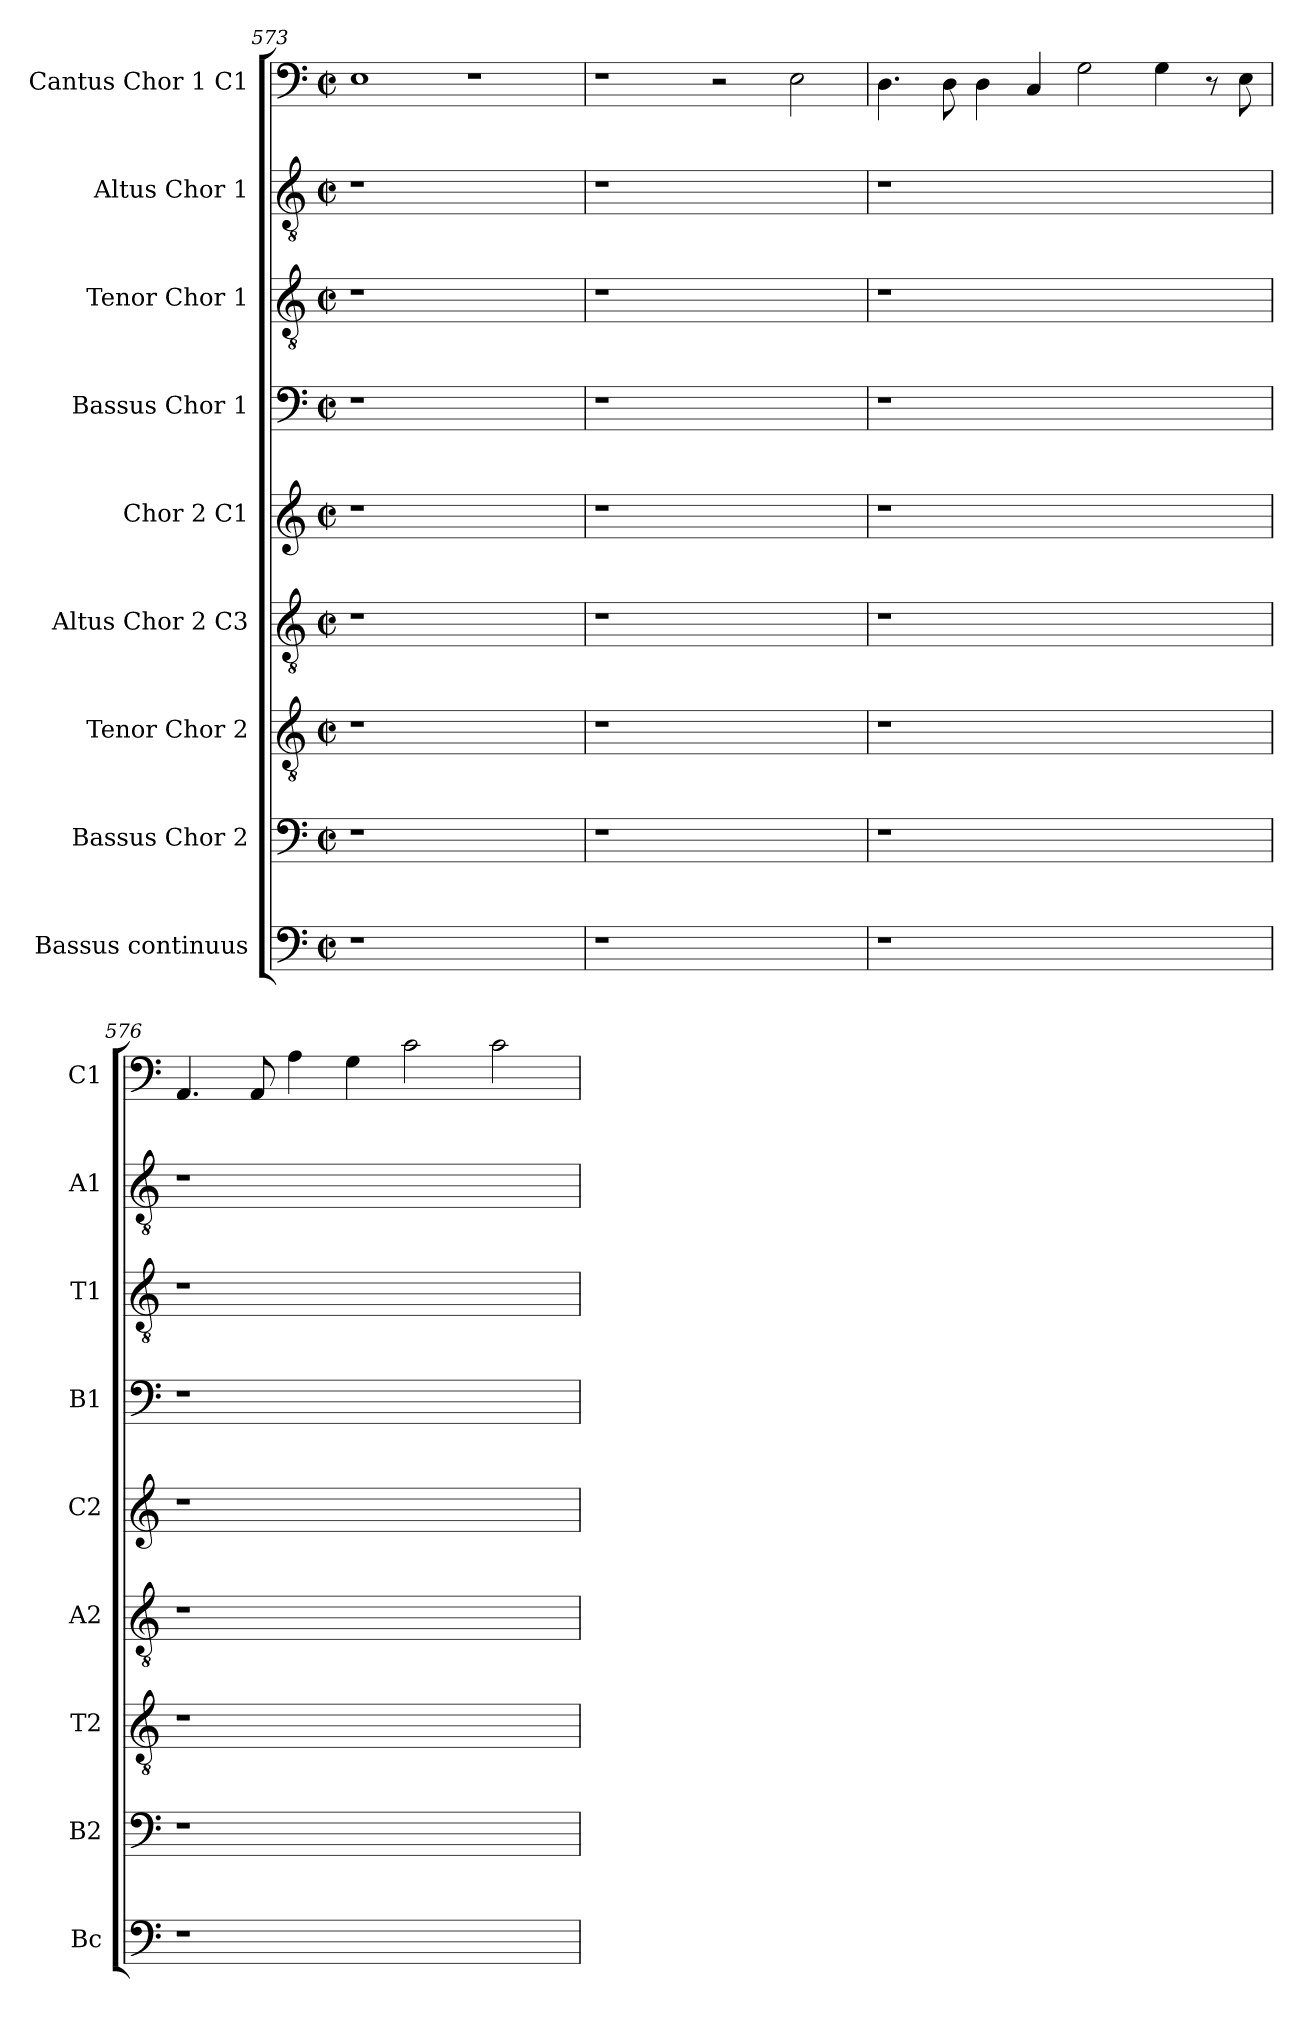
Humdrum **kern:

**kern	**kern	**kern	**kern	**kern	**kern	**kern	**kern	**kern
*part9	*part8	*part7	*part6	*part5	*part4	*part3	*part2	*part1
*staff9	*staff8	*staff7	*staff6	*staff5	*staff4	*staff3	*staff2	*staff1
*I"Bassus continuus	*I"Bassus Chor 2	*I"Tenor Chor 2	*I"Altus Chor 2 C3	*I"Chor 2 C1	*I"Bassus Chor 1	*I"Tenor Chor 1	*I"Altus Chor 1	*I"Cantus Chor 1 C1
*I'Bc	*I'B2	*I'T2	*I'A2	*I'C2	*I'B1	*I'T1	*I'A1	*I'C1
*clefF4	*clefF4	*clefGv2	*clefGv2	*clefG2	*clefF4	*clefGv2	*clefGv2	*clefF4
*ITrd7c12	*	*	*	*	*	*	*	*
*k[]	*k[]	*k[]	*k[]	*k[]	*k[]	*k[]	*k[]	*k[]
*C:	*C:	*C:	*C:	*C:	*C:	*C:	*C:	*C:
*M2/2	*M2/2	*M2/2	*M2/2	*M2/2	*M2/2	*M2/2	*M2/2	*M2/2
*met(c|)	*met(c|)	*met(c|)	*met(c|)	*met(c|)	*met(c|)	*met(c|)	*met(c|)	*met(c|)
=573	=573	=573	=573	=573	=573	=573	=573	=573
1r	1r	1r	1r	1r	1r	1r	1r	1E
1ryy	1ryy	1ryy	1ryy	1ryy	1ryy	1ryy	1ryy	1r
=574	=574	=574	=574	=574	=574	=574	=574	=574
1r	1r	1r	1r	1r	1r	1r	1r	1r
1ryy	1ryy	1ryy	1ryy	1ryy	1ryy	1ryy	1ryy	2r
.	.	.	.	.	.	.	.	2E\
!!LO:LB:g=z
=575	=575	=575	=575	=575	=575	=575	=575	=575
1r	1r	1r	1r	1r	1r	1r	1r	4.D\
.	.	.	.	.	.	.	.	8D\
.	.	.	.	.	.	.	.	4D\
.	.	.	.	.	.	.	.	4C/
1ryy	1ryy	1ryy	1ryy	1ryy	1ryy	1ryy	1ryy	2G\
.	.	.	.	.	.	.	.	4G\
.	.	.	.	.	.	.	.	8r
.	.	.	.	.	.	.	.	8E\
=576	=576	=576	=576	=576	=576	=576	=576	=576
1r	1r	1r	1r	1r	1r	1r	1r	4.AA/
.	.	.	.	.	.	.	.	8AA/
.	.	.	.	.	.	.	.	4A\
.	.	.	.	.	.	.	.	4G\
1ryy	1ryy	1ryy	1ryy	1ryy	1ryy	1ryy	1ryy	2c\
.	.	.	.	.	.	.	.	2c\
=	=	=	=	=	=	=	=	=
*-	*-	*-	*-	*-	*-	*-	*-	*-
